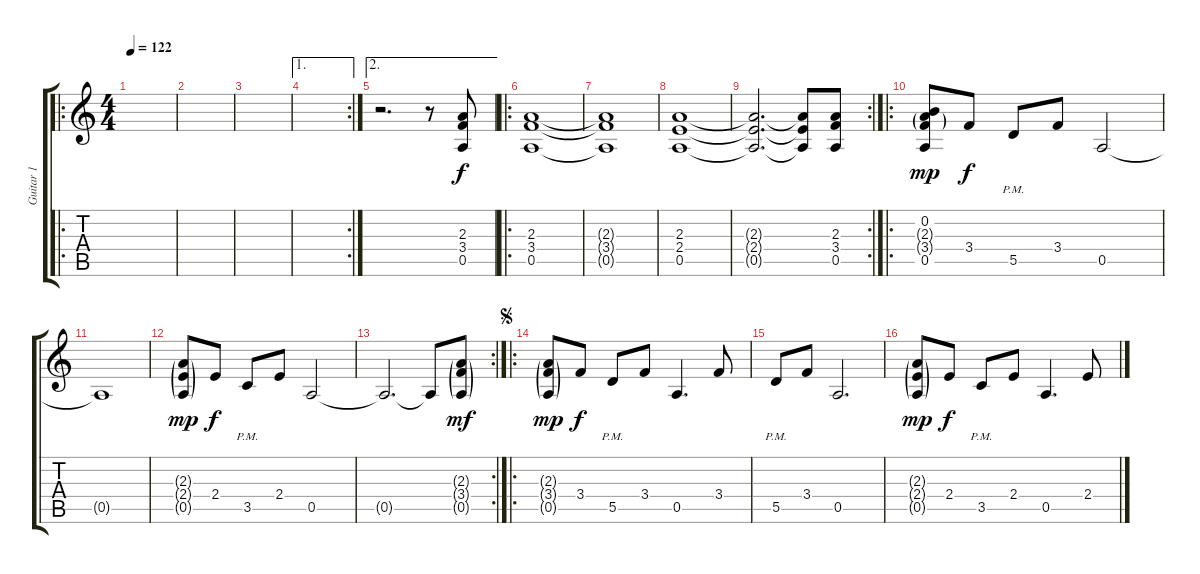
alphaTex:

\track ("Guitar 1" "Guitar 1") {instrument distortionguitar}
\staff {score tabs}
\tuning (E4 B3 G3 D3 A2 E2) {hide}
\ro
\ts (4 4)
\tempo 122
\clef g2
\ks aminor
|
|
|
\ae 1
\rc 2
|
\ae 2
r.2{d} r.8 (2.3 3.4 0.5).8 |
\ro
(2.3 3.4 0.5).1 |
(2.3{t} 3.4{t} 0.5{t}).1 |
(2.3 2.4 0.5).1 |
\rc 2
(2.3{t} 2.4{t} 0.5{t}).2{d} (2.3{t} 2.4{t} 0.5{t}).8 (2.3 3.4 0.5).8 |
\ro
(0.2 2.3{g} 3.4{g} 0.5).8{dy mp} 3.4.8{dy f} 5.5{pm}.8 3.4.8 0.5.2 |
0.5{t}.1 |
(2.3{g} 2.4{g} 0.5{g}).8{dy mp} 2.4.8{dy f} 3.5{pm}.8 2.4.8 0.5.2 |
\rc 2
0.5{t}.2{d} 0.5{t}.8 (2.3{g} 3.4{g} 0.5{g}).8{dy mf} |
\ro
\jump segno
(2.3{g} 3.4{g} 0.5{g}).8{dy mp} 3.4.8{dy f} 5.5{pm}.8 3.4.8 0.5.4{d} 3.4.8 |
5.5{pm}.8 3.4.8 0.5.2{d} |
(2.3{g} 2.4{g} 0.5{g}).8{dy mp} 2.4.8{dy f} 3.5{pm}.8 2.4.8 0.5.4{d} 2.4.8
